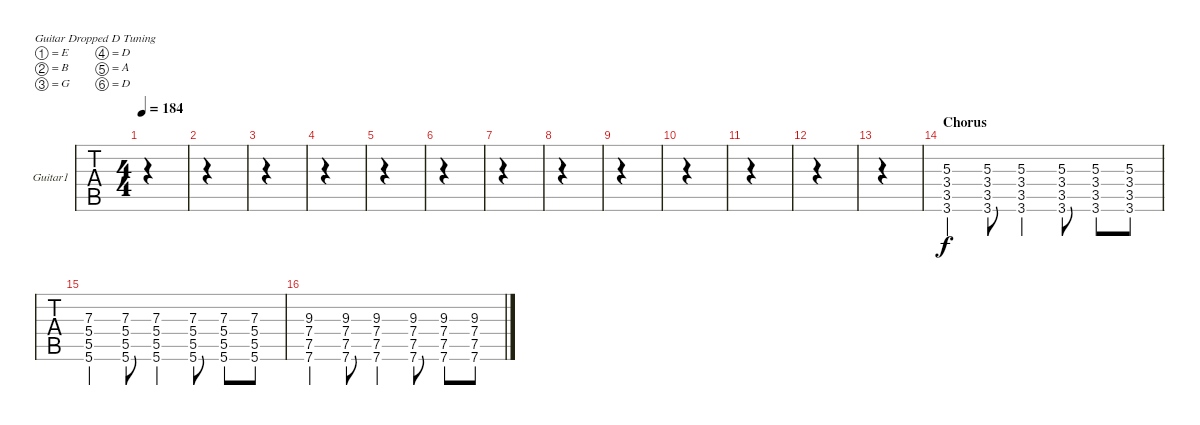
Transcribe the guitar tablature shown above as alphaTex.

\defaultSystemsLayout 4
\bracketExtendMode groupsimilarinstruments
\firstSystemTrackNameOrientation horizontal
\otherSystemsTrackNameOrientation horizontal
\track ("Guitar 1 (Mercedes)" "Guitar1") {instrument overdrivenguitar}
\staff {tabs}
\tuning (E4 B3 G3 D3 A2 D2)
\ts (4 4)
\tempo 184
\clef g2
\ks c
|
|
|
|
|
|
|
|
|
|
|
|
|
\section ("" "Chorus")
(3.6 3.5 3.4 5.3).4 (3.6 3.4 3.5 5.3).8 (3.6 3.5 3.4 5.3).4 (3.6 3.5 3.4 5.3).8 (3.6 3.5 3.4 5.3).8 (3.6 3.5 3.4 5.3).8 |
(5.6 5.4 5.5 7.3).4 (5.6 5.5 5.4 7.3).8 (5.6 5.4 5.5 7.3).4 (5.6 5.5 5.4 7.3).8 (5.6 5.5 5.4 7.3).8 (5.6 5.5 5.4 7.3).8 |
(7.6 7.5 7.4 9.3).4 (7.6 7.4 7.5 9.3).8 (7.6 7.5 7.4 9.3).4 (7.6 7.4 7.5 9.3).8 (7.6 7.4 7.5 9.3).8 (7.6 7.5 7.4 9.3).8
